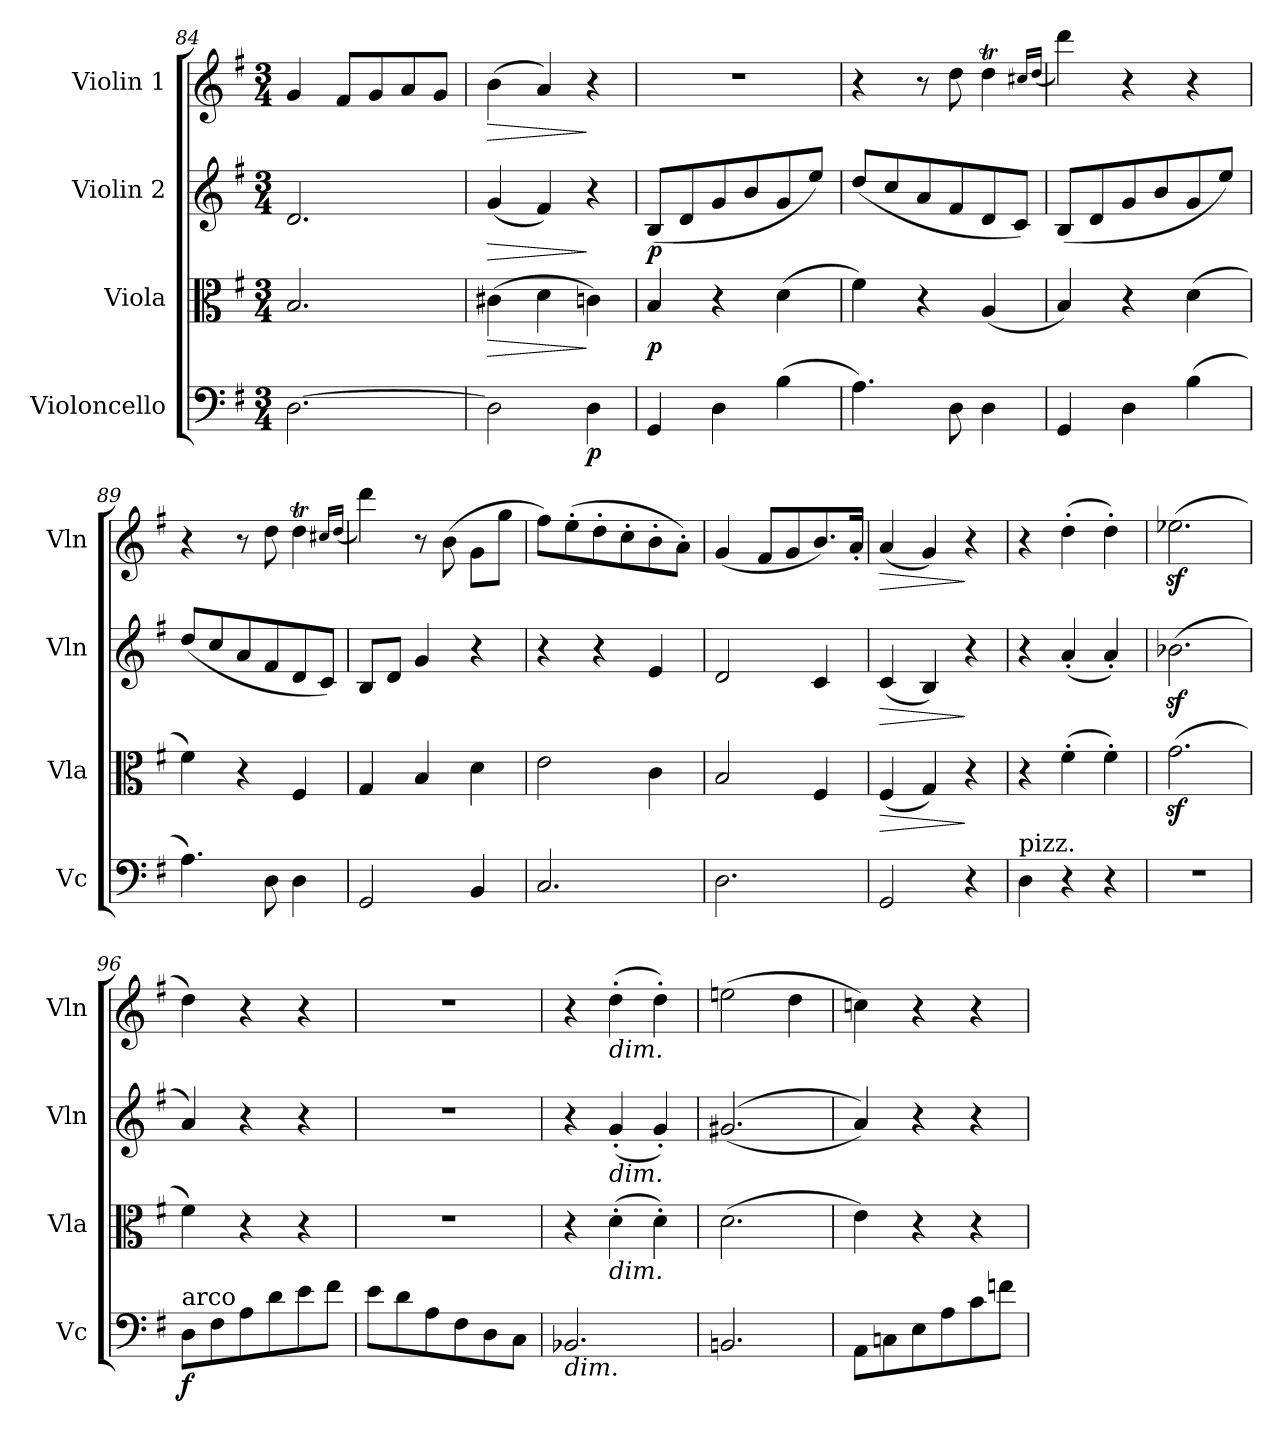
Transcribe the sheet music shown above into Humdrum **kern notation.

**kern	**dynam	**kern	**dynam	**kern	**dynam	**kern	**dynam
*part4	*part4	*part3	*part3	*part2	*part2	*part1	*part1
*staff4	*staff4	*staff3	*staff3	*staff2	*staff2	*staff1	*staff1
*I"Violoncello	*	*I"Viola	*	*I"Violin 2	*	*I"Violin 1	*
*I'Vc	*	*I'Vla	*	*I'Vln	*	*I'Vln	*
*clefF4	*	*clefC3	*	*clefG2	*	*clefG2	*
*k[f#]	*	*k[f#]	*	*k[f#]	*	*k[f#]	*
*M3/4	*	*M3/4	*	*M3/4	*	*M3/4	*
=84	=84	=84	=84	=84	=84	=84	=84
[2.D\	.	2.B/	.	2.d/	.	4g/	.
.	.	.	.	.	.	8f#/L	.
.	.	.	.	.	.	8g/	.
.	.	.	.	.	.	8a/	.
.	.	.	.	.	.	8g/J	.
=85	=85	=85	=85	=85	=85	=85	=85
!	!	!	!LO:HP:b	!	!LO:HP:b	!	!LO:HP:b
2D\]	.	(4c#X\	>	(4g/	>	(4b\	>
.	.	4d\	.	4f#/)	.	4a/)	.
!	!LO:DY:b	!	!	!	!	!	!
4D\	p	4cn\)	]	4r	]	4r	]
!!LO:LB:g=z
=86	=86	=86	=86	=86	=86	=86	=86
!	!	!	!LO:DY:b	!	!LO:DY:b	!	!
4GG/	.	4B/	p	(8B/L	p	2.r	.
.	.	.	.	8d/	.	.	.
4D\	.	4r	.	8g/	.	.	.
.	.	.	.	8b/	.	.	.
(4B\	.	(4d\	.	8g/	.	.	.
.	.	.	.	8ee/J)	.	.	.
!!LO:PB:g=z
=87	=87	=87	=87	=87	=87	=87	=87
4.A\)	.	4f#\)	.	(8dd/L	.	4r	.
.	.	.	.	8cc/	.	.	.
.	.	4r	.	8a/	.	8r	.
8D\	.	.	.	8f#/	.	8dd\	.
4D\	.	(4A/	.	8d/	.	4ddT\	.
.	.	.	.	8c/J)	.	.	.
.	.	.	.	.	.	16qcc#X/LL	.
.	.	.	.	.	.	(16qdd/JJ	.
=88	=88	=88	=88	=88	=88	=88	=88
4GG/	.	4B/)	.	(8B/L	.	4ddd\)	.
.	.	.	.	8d/	.	.	.
4D\	.	4r	.	8g/	.	4r	.
.	.	.	.	8b/	.	.	.
(4B\	.	(4d\	.	8g/	.	4r	.
.	.	.	.	8ee/J)	.	.	.
=89	=89	=89	=89	=89	=89	=89	=89
4.A\)	.	4f#\)	.	(8dd/L	.	4r	.
.	.	.	.	8cc/	.	.	.
.	.	4r	.	8a/	.	8r	.
8D\	.	.	.	8f#/	.	8dd\	.
4D\	.	4F#/	.	8d/	.	4ddT\	.
.	.	.	.	8c/J)	.	.	.
.	.	.	.	.	.	16qcc#X/LL	.
.	.	.	.	.	.	(16qdd/JJ	.
=90	=90	=90	=90	=90	=90	=90	=90
2GG/	.	4G/	.	8B/L	.	4ddd\)	.
.	.	.	.	8d/J	.	.	.
.	.	4B/	.	4g/	.	8r	.
.	.	.	.	.	.	(8b\	.
4BB/	.	4d\	.	4r	.	8g\L	.
.	.	.	.	.	.	8gg\J	.
=91	=91	=91	=91	=91	=91	=91	=91
2.C/	.	2e\	.	4r	.	8ff#\L)	.
.	.	.	.	.	.	(8ee'\	.
.	.	.	.	4r	.	8dd'\	.
.	.	.	.	.	.	8cc'\	.
.	.	4c\	.	4e/	.	8b'\	.
.	.	.	.	.	.	8a'\J)	.
=92	=92	=92	=92	=92	=92	=92	=92
2.D\	.	2B/	.	2d/	.	(4g/	.
.	.	.	.	.	.	8f#/L	.
.	.	.	.	.	.	8g/	.
.	.	4F#/	.	4c/	.	8.b/)	.
.	.	.	.	.	.	16a'/Jk	.
=93	=93	=93	=93	=93	=93	=93	=93
!	!	!	!LO:HP:b	!	!LO:HP:b	!	!LO:HP:b
2GG/	.	(4F#/	>	(4c/	>	(4a/	>
.	.	4G/)	.	4B/)	.	4g/)	.
4r	.	4r	]	4r	]	4r	]
=94	=94	=94	=94	=94	=94	=94	=94
!LO:TX:a:t=pizz.	!	!	!	!	!	!	!
4D\	.	4r	.	4r	.	4r	.
4r	.	(4f#'\	.	(4a'/	.	(4dd'\	.
4r	.	4f#'\)	.	4a'/)	.	4dd'\)	.
!!LO:LB:g=z
=95	=95	=95	=95	=95	=95	=95	=95
2.r	.	(2.gz<\	.	(2.b-Xz<\	.	(2.ee-Xz<\	.
!!LO:LB:g=z
=96	=96	=96	=96	=96	=96	=96	=96
!LO:TX:a:t=arco	!	!	!	!	!	!	!
!	!LO:DY:b	!	!	!	!	!	!
8D\L	f	4f#\)	.	4a/)	.	4dd\)	.
8F#\	.	.	.	.	.	.	.
8A\	.	4r	.	4r	.	4r	.
8d\	.	.	.	.	.	.	.
8e\	.	4r	.	4r	.	4r	.
8f#\J	.	.	.	.	.	.	.
=97	=97	=97	=97	=97	=97	=97	=97
8e\L	.	2.r	.	2.r	.	2.r	.
8d\	.	.	.	.	.	.	.
8A\	.	.	.	.	.	.	.
8F#\	.	.	.	.	.	.	.
8D\	.	.	.	.	.	.	.
8C\J	.	.	.	.	.	.	.
=98	=98	=98	=98	=98	=98	=98	=98
!LO:TX:b:i:t=dim.	!	!	!	!	!	!	!
2.BB-X/	.	4r	.	4r	.	4r	.
!	!	!	!	!	!	!LO:TX:b:i:t=dim.	!
!	!	!	!	!LO:TX:b:i:t=dim.	!	!	!
!	!	!LO:TX:b:i:t=dim.	!	!	!	!	!
.	.	(4d'\	.	(4g'/	.	(4dd'\	.
.	.	4d'\)	.	4g'/)	.	4dd'\)	.
=99	=99	=99	=99	=99	=99	=99	=99
2.BBn/	.	(2.d\	.	((2.g#X/	.	(2een\	.
.	.	.	.	.	.	4dd\	.
=100	=100	=100	=100	=100	=100	=100	=100
8AA\L	.	4e\)	.	4a/))	.	4ccn\)	.
8Cn\	.	.	.	.	.	.	.
8E\	.	4r	.	4r	.	4r	.
8A\	.	.	.	.	.	.	.
8c\	.	4r	.	4r	.	4r	.
8fn\J	.	.	.	.	.	.	.
=	=	=	=	=	=	=	=
*-	*-	*-	*-	*-	*-	*-	*-
